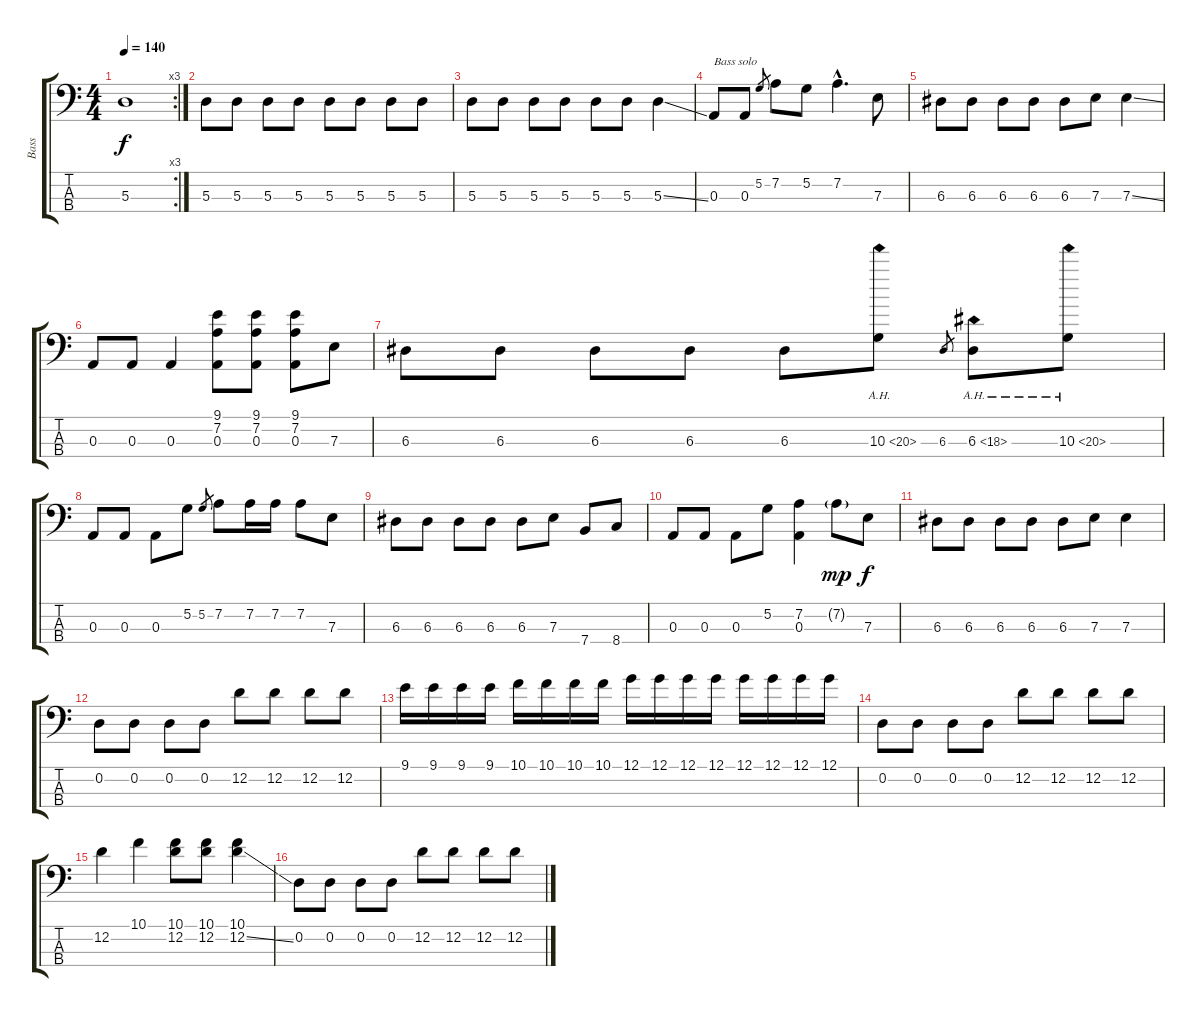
\track ("Bass" "Bass") {instrument electricbasspick}
\staff {score tabs}
\tuning (G2 D2 A1 E1) {hide}
\rc 3
\ts (4 4)
\tempo 140
\clef f4
\ks c
5.3.1{dy f} |
5.3.8 5.3.8 5.3.8 5.3.8 5.3.8 5.3.8 5.3.8 5.3.8 |
5.3.8 5.3.8 5.3.8 5.3.8 5.3.8 5.3.8 5.3{ss}.4 |
0.3.8{txt "Bass solo"} 0.3.8 5.2.8{gr} 7.2.8 5.2.8 7.2{hac}.4{d} 7.3.8 |
6.3.8 6.3.8 6.3.8 6.3.8 6.3.8 7.3.8 7.3{ss}.4 |
0.3.8 0.3.8 0.3.4 (9.1 7.2 0.3).8 (9.1 7.2 0.3).8 (9.1 7.2 0.3).8 7.3.8 |
6.3.8 6.3.8 6.3.8 6.3.8 6.3.8 10.3{ah 10}.8 6.3.8{gr} 6.3{ah 12}.8 10.3{ah 10}.8 |
0.3.8 0.3.8 0.3.8 5.2.8 5.2.8{gr} 7.2.8 7.2.16 7.2.16 7.2.8 7.3.8 |
6.3.8 6.3.8 6.3.8 6.3.8 6.3.8 7.3.8 7.4.8 8.4.8 |
0.3.8 0.3.8 0.3.8 5.2.8 (7.2 0.3).4 7.2{g}.8{dy mp} 7.3.8{dy f} |
6.3.8 6.3.8 6.3.8 6.3.8 6.3.8 7.3.8 7.3.4 |
0.2.8 0.2.8 0.2.8 0.2.8 12.2.8 12.2.8 12.2.8 12.2.8 |
9.1.16 9.1.16 9.1.16 9.1.16 10.1.16 10.1.16 10.1.16 10.1.16 12.1.16 12.1.16 12.1.16 12.1.16 12.1.16 12.1.16 12.1.16 12.1.16 |
0.2.8 0.2.8 0.2.8 0.2.8 12.2.8 12.2.8 12.2.8 12.2.8 |
12.2.4 10.1.4 (10.1 12.2).8 (10.1 12.2).8 (10.1 12.2{ss}).4 |
0.2.8 0.2.8 0.2.8 0.2.8 12.2.8 12.2.8 12.2.8 12.2.8
